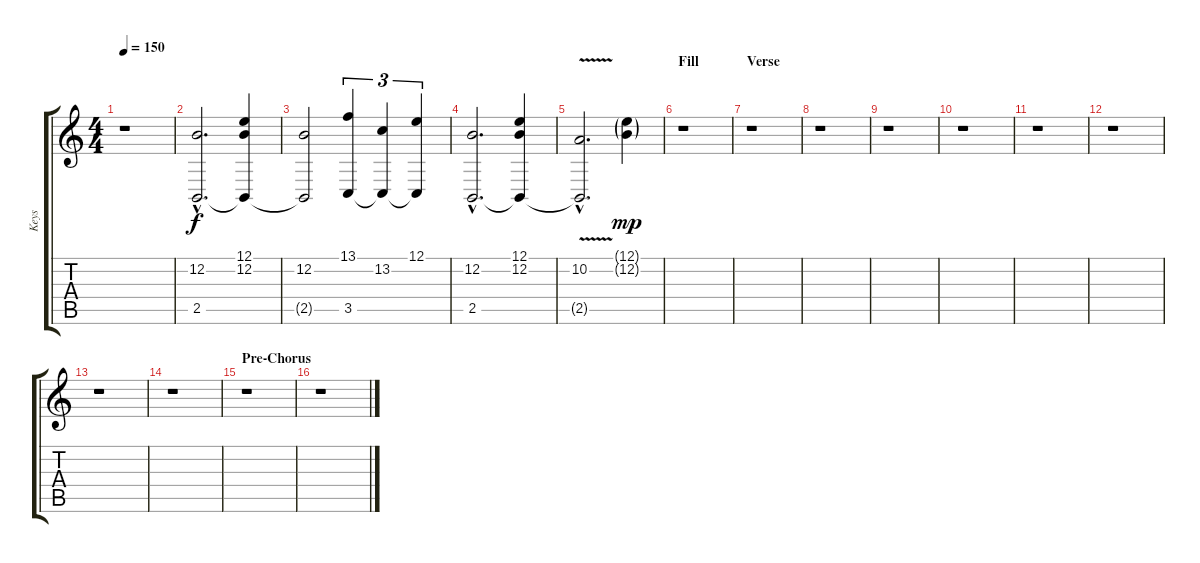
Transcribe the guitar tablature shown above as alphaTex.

\track ("Keys" "Keys") {instrument bagpipe}
\staff {score tabs}
\tuning (E4 B3 G3 D3 A2 D2) {hide}
\ts (4 4)
\tempo 150
\clef g2
\ks c
r.1{dy f} |
(12.2{hac} 2.5{hac}).2{d} (12.1 12.2 2.5{t}).4 |
(12.2 2.5{t}).2 (13.1 3.5).4{tu (3 2)} (13.2 3.5{t}).4{tu (3 2)} (12.1 3.5{t}).4{tu (3 2)} |
(12.2{hac} 2.5{hac}).2{d} (12.1 12.2 2.5{t}).4 |
(10.2{v hac} 2.5{hac t}).2{d} (12.1{g} 12.2{g}).4{dy mp} |
\section ("" "Fill")
r.1 |
\section ("" "Verse")
r.1 |
r.1 |
r.1 |
r.1 |
r.1 |
r.1 |
r.1 |
r.1 |
\section ("" "Pre-Chorus")
r.1 |
r.1
